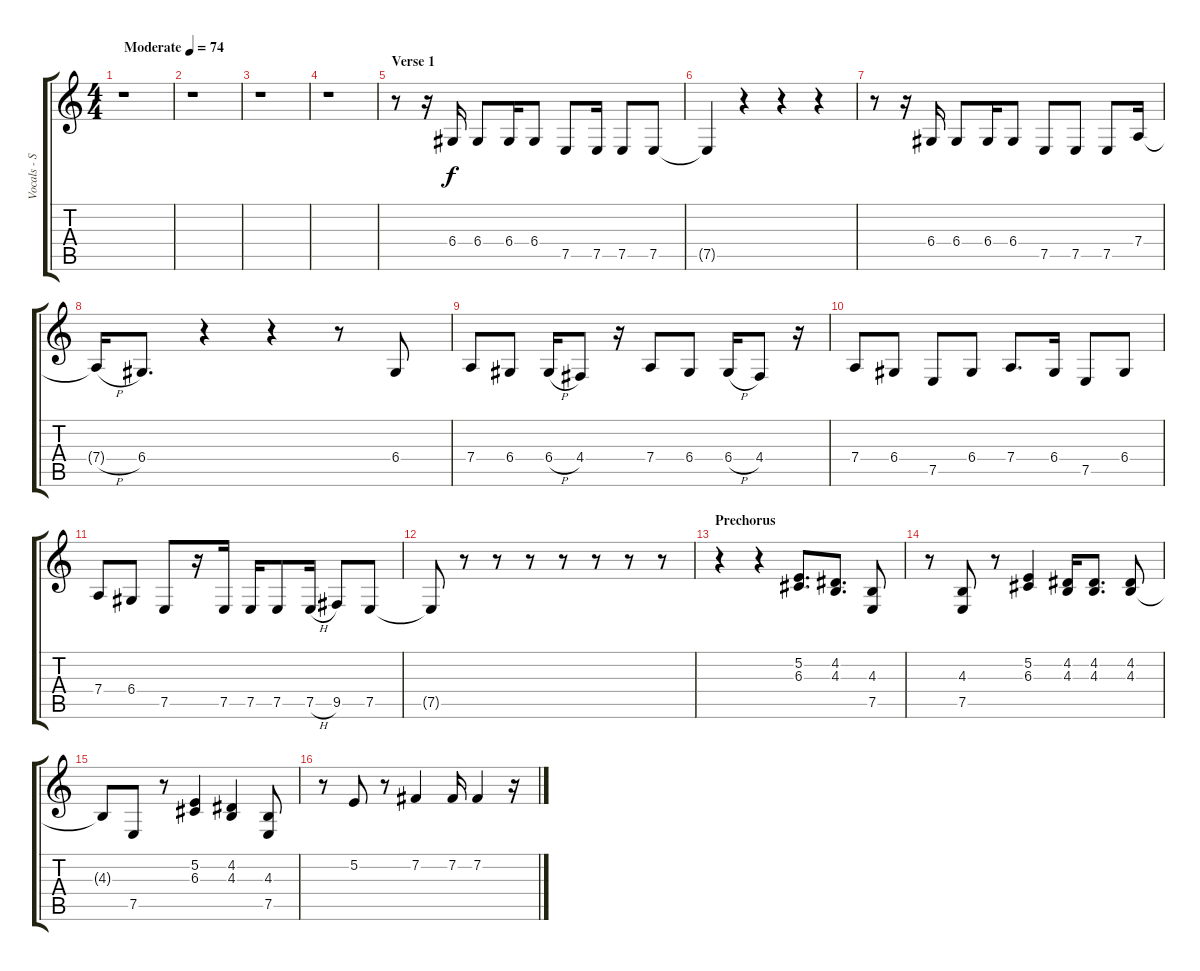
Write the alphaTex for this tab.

\track ("Vocals - Scott Stapp" "Vocals - S") {instrument viola}
\staff {score tabs}
\tuning (E4 B3 G3 D3 A2 E2) {hide}
\ts (4 4)
\tempo (74 "Moderate")
\clef g2
\ks c
r.1{dy f instrument viola} |
r.1 |
r.1 |
r.1 |
\section ("" "Verse 1")
r.8 r.16 6.4.16 6.4.8 6.4.16 6.4.8 7.5.8 7.5.16 7.5.8 7.5.8 |
7.5{t}.4 r.4 r.4 r.4 |
r.8 r.16 6.4.16 6.4.8 6.4.16 6.4.8 7.5.8 7.5.8 7.5.8 7.4.16 |
7.4{h t}.16 6.4.8{d} r.4 r.4 r.8 6.4.8 |
7.4.8 6.4.8 6.4{h}.16 4.4.8 r.16 7.4.8 6.4.8 6.4{h}.16 4.4.8 r.16 |
7.4.8 6.4.8 7.5.8 6.4.8 7.4.8{d} 6.4.16 7.5.8 6.4.8 |
7.4.8 6.4.8 7.5.8 r.16 7.5.16 7.5.16 7.5.8 7.5{h}.16 9.5.8 7.5.8 |
7.5{t}.8 r.8 r.8 r.8 r.8 r.8 r.8 r.8 |
\section ("" "Prechorus")
r.4 r.4 (5.2 6.3).8{d} (4.2 4.3).8{d} (4.3 7.5).8 |
r.8 (4.3 7.5).8 r.8 (5.2 6.3).4 (4.2 4.3).16 (4.2 4.3).8{d} (4.2 4.3).8 |
4.3{t}.8 7.5.8 r.8 (5.2 6.3).4 (4.2 4.3).4 (4.3 7.5).8 |
r.8 5.2.8 r.8 7.2.4 7.2.16 7.2.4 r.16
